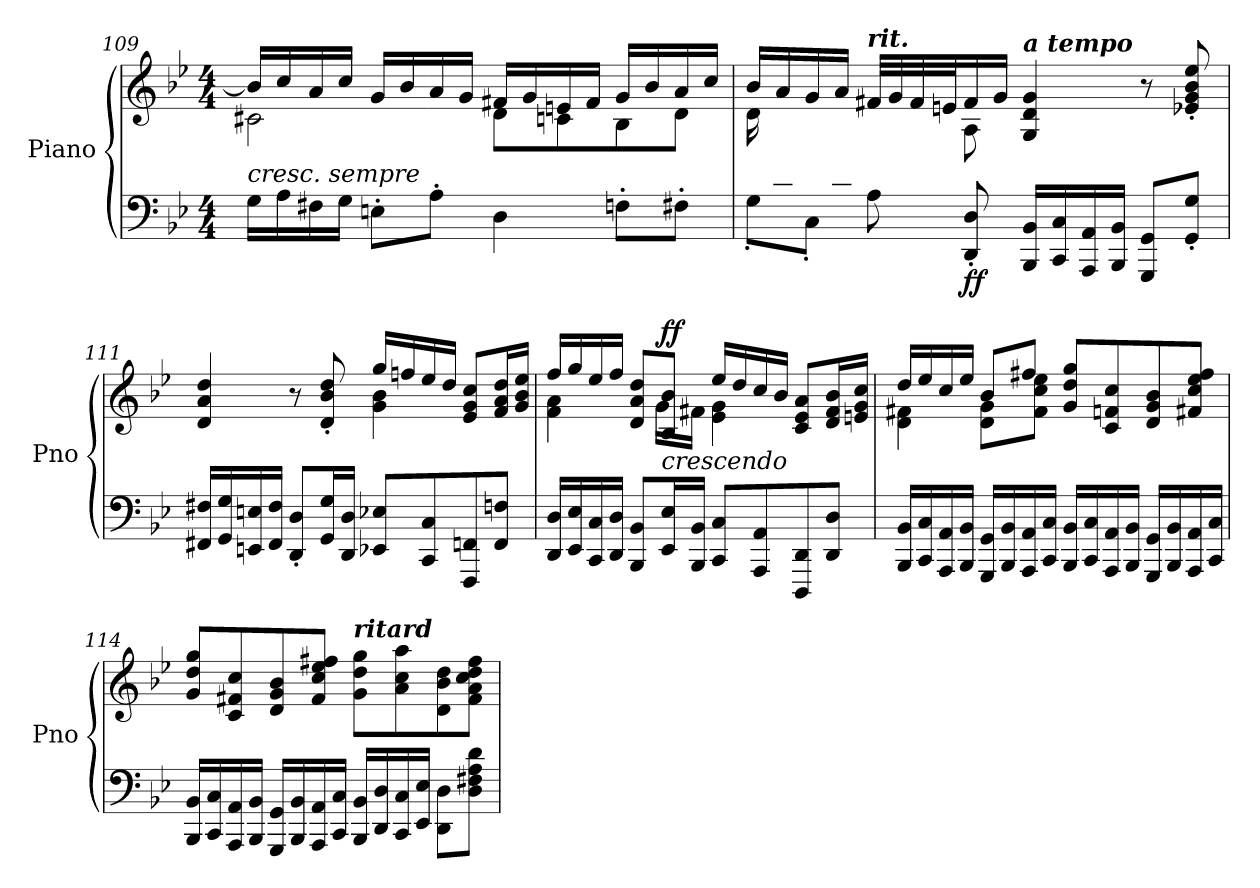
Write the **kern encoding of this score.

**kern	**kern	**dynam
*part1	*part1	*part1
*staff2	*staff1	*staff1/2
*I"Piano	*	*
*I'Pno	*	*
!!LO:LB:g=z
*clefF4	*clefG2	*
*k[b-e-]	*k[b-e-]	*
*M4/4	*M4/4	*
=109	=109	=109
*	*^	*
!LO:TX:a:i:t=cresc. sempre	!	!	!
16G\LL	16b-/LL]	2c#X\	.
16A\	16cc/	.	.
16F#X\	16a/	.	.
16G\JJ	16cc/JJ	.	.
8En'\L	16g/LL	.	.
.	16b-/	.	.
8A'\J	16a/	.	.
.	16g/JJ	.	.
4D\	16f#X/LL	8d\L	.
.	16g/	.	.
.	16en/	8cn\	.
.	16f#/JJ	.	.
8Fn'\L	16g/LL	8B-\	.
.	16b-/	.	.
8F#X'\J	16a/	8d\J	.
.	16cc/JJ	.	.
=110	=110	=110	=110
*^	*	*	*
16ryy	8G'\L	16b-/LL	16d\LL	.
16c/	.	16a/	8.ryy	.
16B-/	8C'\J	16g/	.	.
16c/JJ	.	16a/JJ	.	.
!	!	!LO:TX:a:Bi:t=rit.	!	!
2.ryy	8A\	32f#X/LLL	8rcyy	.
.	.	32g/	.	.
.	.	32f#/	.	.
.	.	32en/J	.	.
!	!	!	!	!LO:DY:b=2
!	!	!	!	!LO:DY:n=1:b
.	8DD/' 8D/'	16f#/	8A\	f f
.	.	16g/JJ	.	.
!	!	!LO:TX:a:Bi:t=a tempo	!	!
.	16BBB-/ 16BB-/LL	4G/ 4d/ 4g/	2rAyy	.
.	16CC/ 16C/	.	.	.
.	16AAA/ 16AA/	.	.	.
.	16BBB-/ 16BB-/JJ	.	.	.
.	8GGG/ 8GG/L	8r	.	.
.	8GG/' 8G/'J	8e-X/' 8g/' 8b-/' 8ee-/'	.	.
*v	*v	*	*	*
=111	=111	=111	=111
16FF#X/ 16F#X/LL	4d/ 4a/ 4dd/	2rcyy	.
16GG/ 16G/	.	.	.
16EEn/ 16En/	.	.	.
16FF#/ 16F#/JJ	.	.	.
8DD/' 8D/'L	8r	.	.
16GG/ 16G/L	8d/' 8b-/' 8dd/'	.	.
16DD/ 16D/JJ	.	.	.
8EE-X/ 8E-X/L	16gg/LL	4g\ 4b-\	.
.	16ffn/	.	.
8CC/ 8C/	16ee-/	.	.
.	16dd/JJ	.	.
8FFF/ 8FFn/	8e-/ 8g/ 8cc/L	4reyy	.
8FF/ 8Fn/J	16f/ 16a/ 16dd/L	.	.
.	16g/ 16b-/ 16ee-/JJ	.	.
!!LO:PB:g=z	!!
=112	=112	=112	=112
16DD/ 16D/LL	16ff/LL	4f\ 4a\	.
16EE-/ 16E-/	16gg/	.	.
16CC/ 16C/	16ee-/	.	.
16DD/ 16D/JJ	16ff/JJ	.	.
8BBB-/ 8BB-/L	8d/ 8a/ 8dd/L	8rcyy	.
!LO:TX:a:i:t=crescendo	!	!	!
!	!	!	!LO:DY:b=2
!	!	!	!LO:DY:n=1:a
16EE-/ 16E-/L	8B-/ 8b-/J	16g\LL	f f
16BBB-/ 16BB-/JJ	.	16f#X\JJ	.
8CC/ 8C/L	16ee-/LL	4e-\ 4g\	.
.	16dd/	.	.
8AAA/ 8AA/	16cc/	.	.
.	16b-/JJ	.	.
8DDD/ 8DD/	8c/ 8e-/ 8a/L	4rAyy	.
8DD/ 8D/J	16d/ 16f#/ 16b-/L	.	.
.	16en/ 16g/ 16cc/JJ	.	.
=113	=113	=113	=113
16BBB-/ 16BB-/LL	16dd/LL	4d\ 4f#X\	.
16CC/ 16C/	16ee-/	.	.
16AAA/ 16AA/	16cc/	.	.
16BBB-/ 16BB-/JJ	16ee-/JJ	.	.
16GGG/ 16GG/LL	8b-/L	8d\ 8g\L	.
16BBB-/ 16BB-/	.	.	.
16AAA/ 16AA/	8ff#X/J	8f#\ 8cc\ 8ee-\J	.
16CC/ 16C/JJ	.	.	.
16BBB-/ 16BB-/LL	8g/ 8dd/ 8gg/L	2reyy	.
16CC/ 16C/	.	.	.
16AAA/ 16AA/	8c/ 8fn/ 8cc/	.	.
16BBB-/ 16BB-/JJ	.	.	.
16GGG/ 16GG/LL	8d/ 8g/ 8b-/	.	.
16BBB-/ 16BB-/	.	.	.
16AAA/ 16AA/	8f#X/ 8cc/ 8ee-/ 8ff#/J	.	.
16CC/ 16C/JJ	.	.	.
*	*v	*v	*
=114	=114	=114
16BBB-/ 16BB-/LL	8g/ 8dd/ 8gg/L	.
16CC/ 16C/	.	.
16AAA/ 16AA/	8c/ 8f#X/ 8cc/	.
16BBB-/ 16BB-/JJ	.	.
16GGG/ 16GG/LL	8d/ 8g/ 8b-/	.
16BBB-/ 16BB-/	.	.
16AAA/ 16AA/	8f#/ 8cc/ 8ee-/ 8ff#X/J	.
16CC/ 16C/JJ	.	.
!	!LO:TX:a:Bi:t=ritard	!
16BBB-/ 16BB-/LL	8g\ 8dd\ 8gg\L	.
16DD/ 16D/	.	.
16CC/ 16C/	8a\ 8cc\ 8aa\	.
16EE-/ 16E-/JJ	.	.
*	*MM72	*
8DD\ 8D\L	8d\ 8b-\ 8dd\	.
8D\ 8F#X\ 8A\ 8d\J	8f#\ 8a\ 8cc\ 8dd\ 8ff#\J	.
=	=	=
*-	*-	*-
